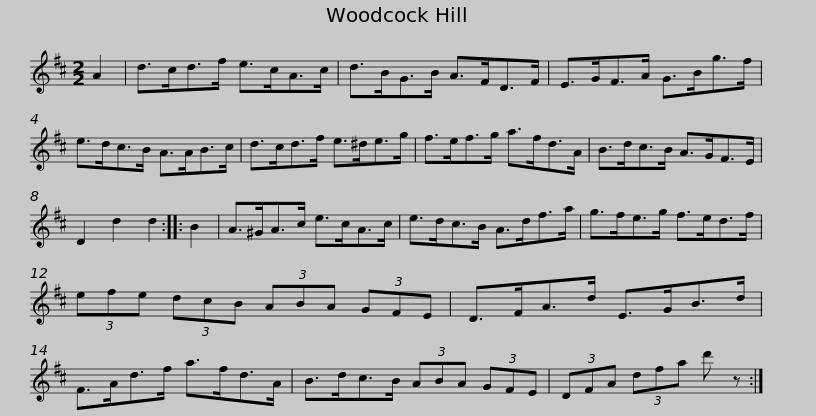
X:1
L:1/8
M:2/2
I:linebreak $
K:D
V:1 treble
V:1
 A2 | d>cd>f e>cA>c | d>BG>B A>FD>F | E>GF>A G>Bg>f | e>dc>B A>AB>c |$ %5
 d>cd>f e>^de>g | f>ef>g a>fd>A | B>dc>B A>GF>E | D2 d2 d2 :: B2 |$ %10
 A>^GA>c e>cA>c | e>dc>B A>df>a | g>fe>g f>ed>f | (3efe (3dcB (3ABA (3GFE |$ D>FA>d E>GB>d | %15
 F>Ad>f a>fd>A | B>dc>B (3ABA (3GFE | (3DFA (3dfa d' z :| %18
